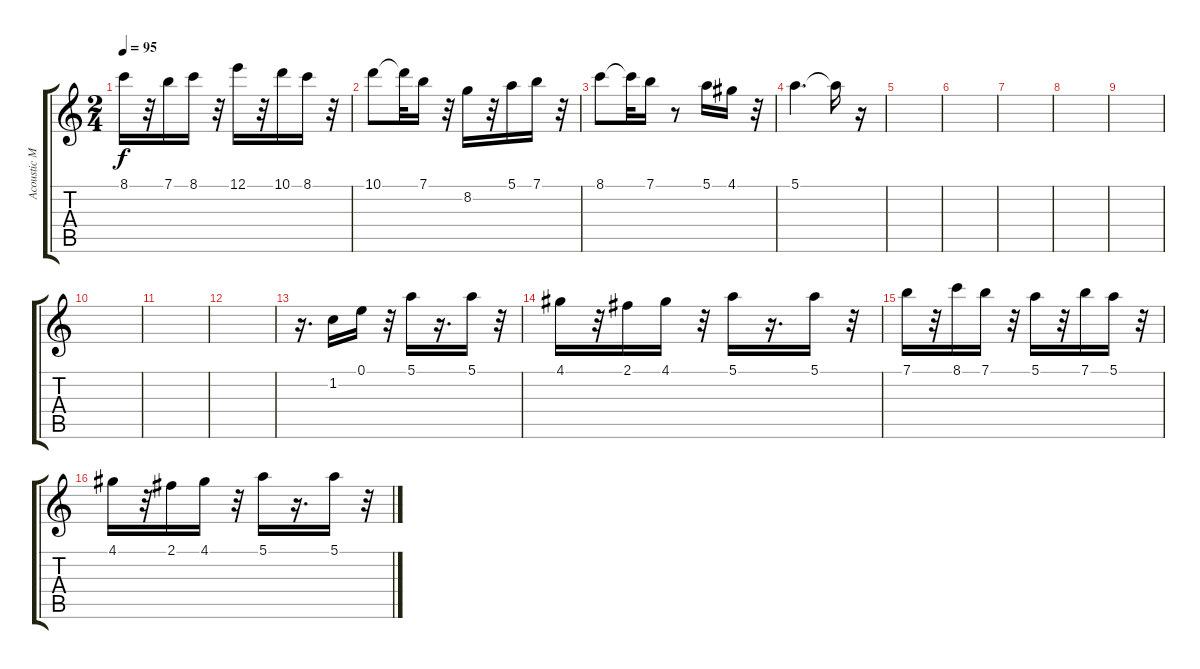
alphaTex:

\track ("Acoustic MIDI 1" "Acoustic M") {instrument acousticguitarnylon}
\staff {score tabs}
\tuning (E4 B3 G3 E3 B2 E2) {hide}
\ts (2 4)
\tempo 95
\clef g2
\ks c
8.1.16{dy f} r.32 7.1.16 8.1.16 r.32 12.1.16 r.32 10.1.16 8.1.16 r.32 |
10.1.8 10.1{t}.32 7.1.16 r.32 8.2.16 r.32 5.1.16 7.1.16 r.32 |
8.1.8 8.1{t}.32 7.1.16 r.8 5.1.16 4.1.16 r.32 |
5.1.4{d} 5.1{t}.16 r.16 |
|
|
|
|
|
|
|
|
r.16{d} 1.2.16 0.1.16 r.32 5.1.16 r.16{d} 5.1.16 r.32 |
4.1.16 r.32 2.1.16 4.1.16 r.32 5.1.16 r.16{d} 5.1.16 r.32 |
7.1.16 r.32 8.1.16 7.1.16 r.32 5.1.16 r.32 7.1.16 5.1.16 r.32 |
4.1.16 r.32 2.1.16 4.1.16 r.32 5.1.16 r.16{d} 5.1.16 r.32
